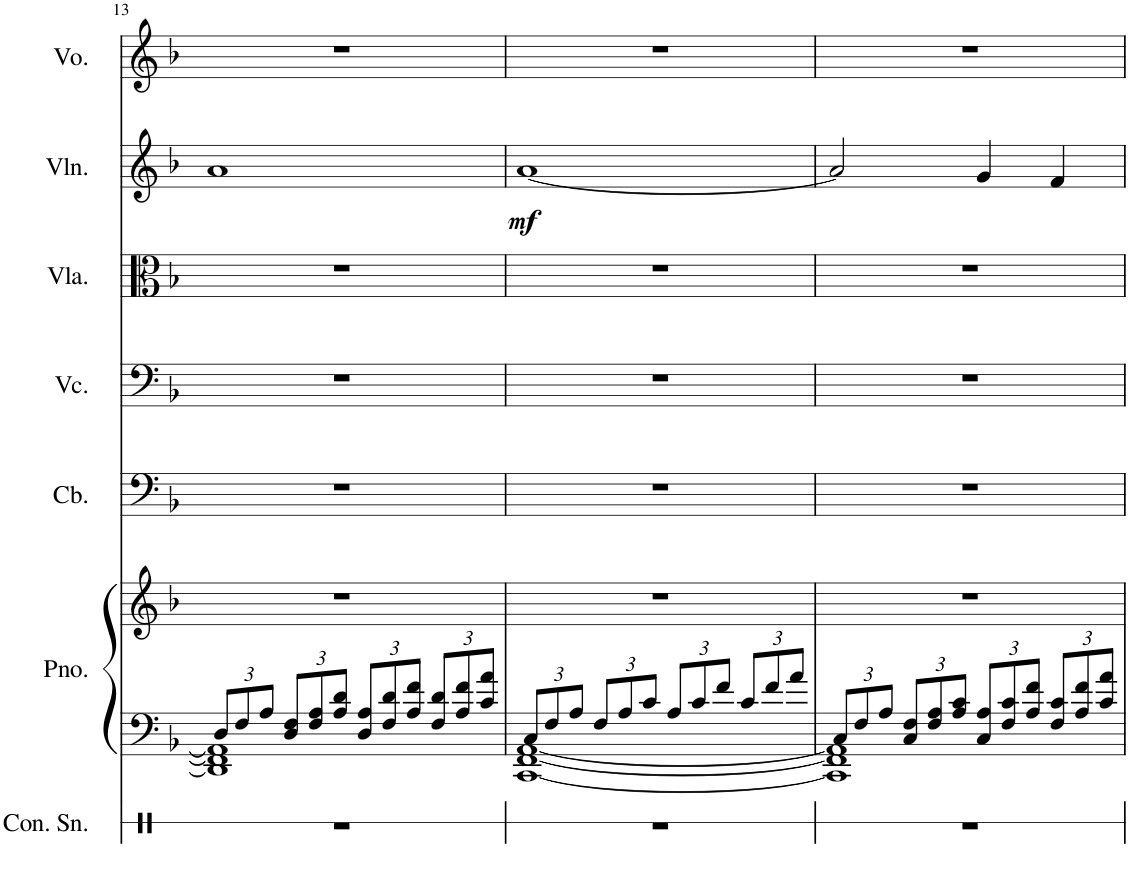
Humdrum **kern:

**kern	**kern	**kern	**kern	**kern	**kern	**kern	**dynam	**kern
*part7	*part6	*part6	*part5	*part4	*part3	*part2	*part2	*part1
*staff8	*staff7	*staff6	*staff5	*staff4	*staff3	*staff2	*staff2	*staff1
*I"Concert Snare Drum	*I"Piano	*	*I"Contrabass	*I"Violoncello	*I"Viola	*I"Violin	*	*I"Voice
*I'Con. Sn.	*I'Pno.	*	*I'Cb.	*I'Vc.	*I'Vla.	*I'Vln.	*	*I'Vo.
!!LO:PB:g=z
*clefX	*clefF4	*clefG2	*clefF4	*clefF4	*clefC3	*clefG2	*	*clefG2
*	*	*	*Trd7c12	*	*	*	*	*
*k[]	*k[b-]	*k[b-]	*k[b-]	*k[b-]	*k[b-]	*k[b-]	*	*k[b-]
*M4/4	*M4/4	*M4/4	*M4/4	*M4/4	*M4/4	*M4/4	*	*M4/4
=13	=13	=13	=13	=13	=13	=13	=13	=13
*	*^	*	*	*	*	*	*	*
*	*	*Xbrackettup	*	*	*	*	*	*	*
1r	1DD] 1FF] 1AA]	12D/L	1r	1r	1r	1r	1a	.	1r
.	.	12F/	.	.	.	.	.	.	.
.	.	12A/J	.	.	.	.	.	.	.
.	.	12D/ 12F/L	.	.	.	.	.	.	.
.	.	12F/ 12A/	.	.	.	.	.	.	.
.	.	12A/ 12d/J	.	.	.	.	.	.	.
.	.	12D/ 12A/L	.	.	.	.	.	.	.
.	.	12F/ 12d/	.	.	.	.	.	.	.
.	.	12A/ 12f/J	.	.	.	.	.	.	.
.	.	12F/ 12d/L	.	.	.	.	.	.	.
.	.	12A/ 12f/	.	.	.	.	.	.	.
.	.	12c/ 12a/J	.	.	.	.	.	.	.
=14	=14	=14	=14	=14	=14	=14	=14	=14	=14
!	!	!	!	!	!	!	!	!LO:DY:b	!
1r	[<1CC [<1FF [<1AA	12C/L	1r	1r	1r	1r	[1a	mf	1r
.	.	12F/	.	.	.	.	.	.	.
.	.	12A/J	.	.	.	.	.	.	.
.	.	12F/L	.	.	.	.	.	.	.
.	.	12A/	.	.	.	.	.	.	.
.	.	12c/J	.	.	.	.	.	.	.
.	.	12A/L	.	.	.	.	.	.	.
.	.	12c/	.	.	.	.	.	.	.
.	.	12f/J	.	.	.	.	.	.	.
.	.	12c/L	.	.	.	.	.	.	.
.	.	12f/	.	.	.	.	.	.	.
.	.	12a/J	.	.	.	.	.	.	.
=15	=15	=15	=15	=15	=15	=15	=15	=15	=15
1r	1CC] 1FF] 1AA]	12C/L	1r	1r	1r	1r	2a/]	.	1r
.	.	12F/	.	.	.	.	.	.	.
.	.	12A/J	.	.	.	.	.	.	.
.	.	12C/ 12F/L	.	.	.	.	.	.	.
.	.	12F/ 12A/	.	.	.	.	.	.	.
.	.	12A/ 12c/J	.	.	.	.	.	.	.
.	.	12C/ 12A/L	.	.	.	.	4g/	.	.
.	.	12F/ 12c/	.	.	.	.	.	.	.
.	.	12A/ 12f/J	.	.	.	.	.	.	.
.	.	12F/ 12c/L	.	.	.	.	4f/	.	.
.	.	12A/ 12f/	.	.	.	.	.	.	.
.	.	12c/ 12a/J	.	.	.	.	.	.	.
*	*v	*v	*	*	*	*	*	*	*
=	=	=	=	=	=	=	=	=
*-	*-	*-	*-	*-	*-	*-	*-	*-
